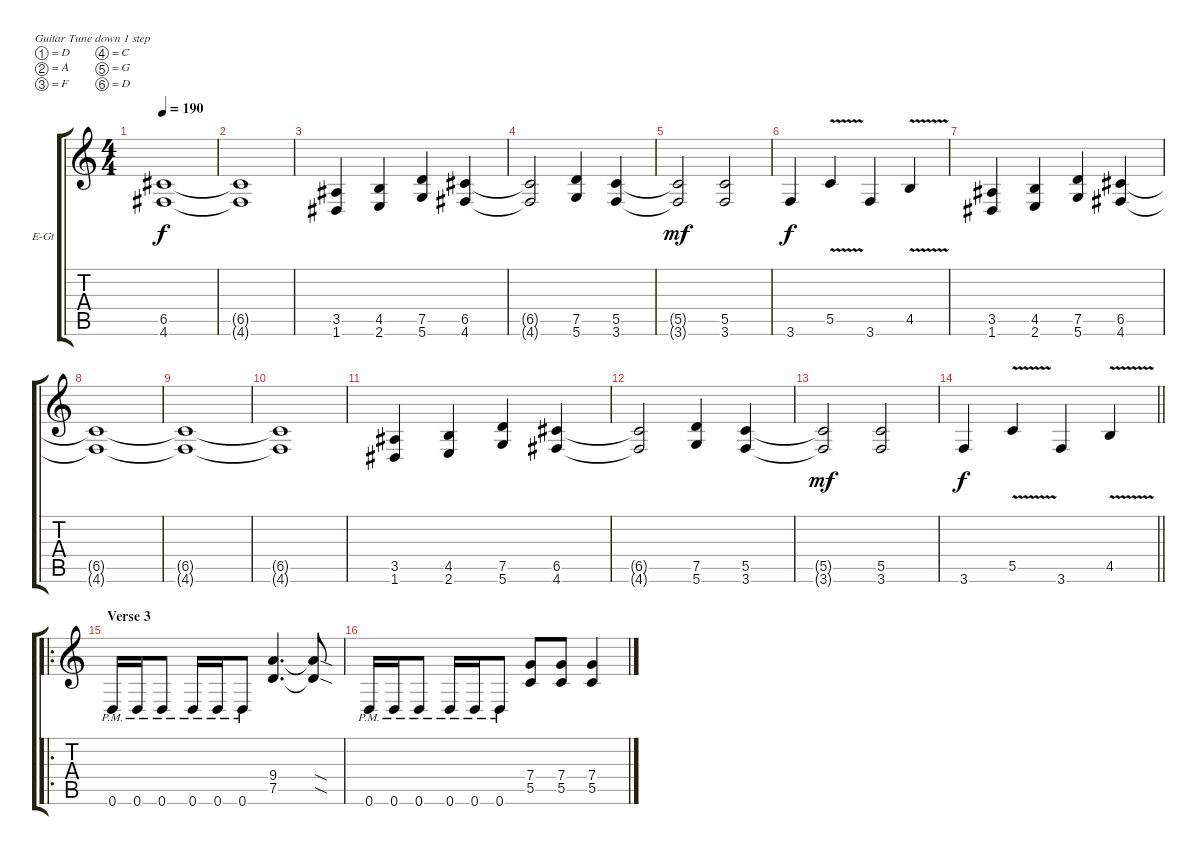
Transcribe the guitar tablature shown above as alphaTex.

\bracketExtendMode groupsimilarinstruments
\firstSystemTrackNameOrientation horizontal
\otherSystemsTrackNameOrientation horizontal
\track ("Guitar II" "E-Gt") {instrument distortionguitar}
\staff {score tabs}
\tuning (D4 A3 F3 C3 G2 D2)
\ts (4 4)
\tempo 190
\clef g2
\ks c
(6.5{t} 4.6{t}).1{dy f} |
(6.5{t} 4.6{t}).1 |
(3.5 1.6).4 (4.5 2.6).4 (7.5 5.6).4 (6.5 4.6).4 |
(6.5{t} 4.6{t}).2 (7.5 5.6).4 (5.5 3.6).4 |
(5.5{t} 3.6{t}).2{dy mf} (5.5 3.6).2 |
3.6.4{dy f} 5.5{v}.4 3.6.4 4.5{v}.4 |
(3.5 1.6).4 (4.5 2.6).4 (7.5 5.6).4 (6.5 4.6).4 |
(6.5{t} 4.6{t}).1 |
(6.5{t} 4.6{t}).1 |
(6.5{t} 4.6{t}).1 |
(3.5 1.6).4 (4.5 2.6).4 (7.5 5.6).4 (6.5 4.6).4 |
(6.5{t} 4.6{t}).2 (7.5 5.6).4 (5.5 3.6).4 |
(5.5{t} 3.6{t}).2{dy mf} (5.5 3.6).2 |
\barLineRight lightlight
3.6.4{dy f} 5.5{v}.4 3.6.4 4.5{v}.4 |
\ro
\section ("" "Verse 3")
0.6{pm}.16 0.6{pm}.16 0.6{pm}.8 0.6{pm}.16 0.6{pm}.16 0.6{pm}.8 (9.4 7.5).4{d} (9.4{sod t} 7.5{sod t}).8 |
0.6{pm}.16 0.6{pm}.16 0.6{pm}.8 0.6{pm}.16 0.6{pm}.16 0.6{pm}.8 (7.4 5.5).8 (7.4 5.5).8 (7.4 5.5).4
